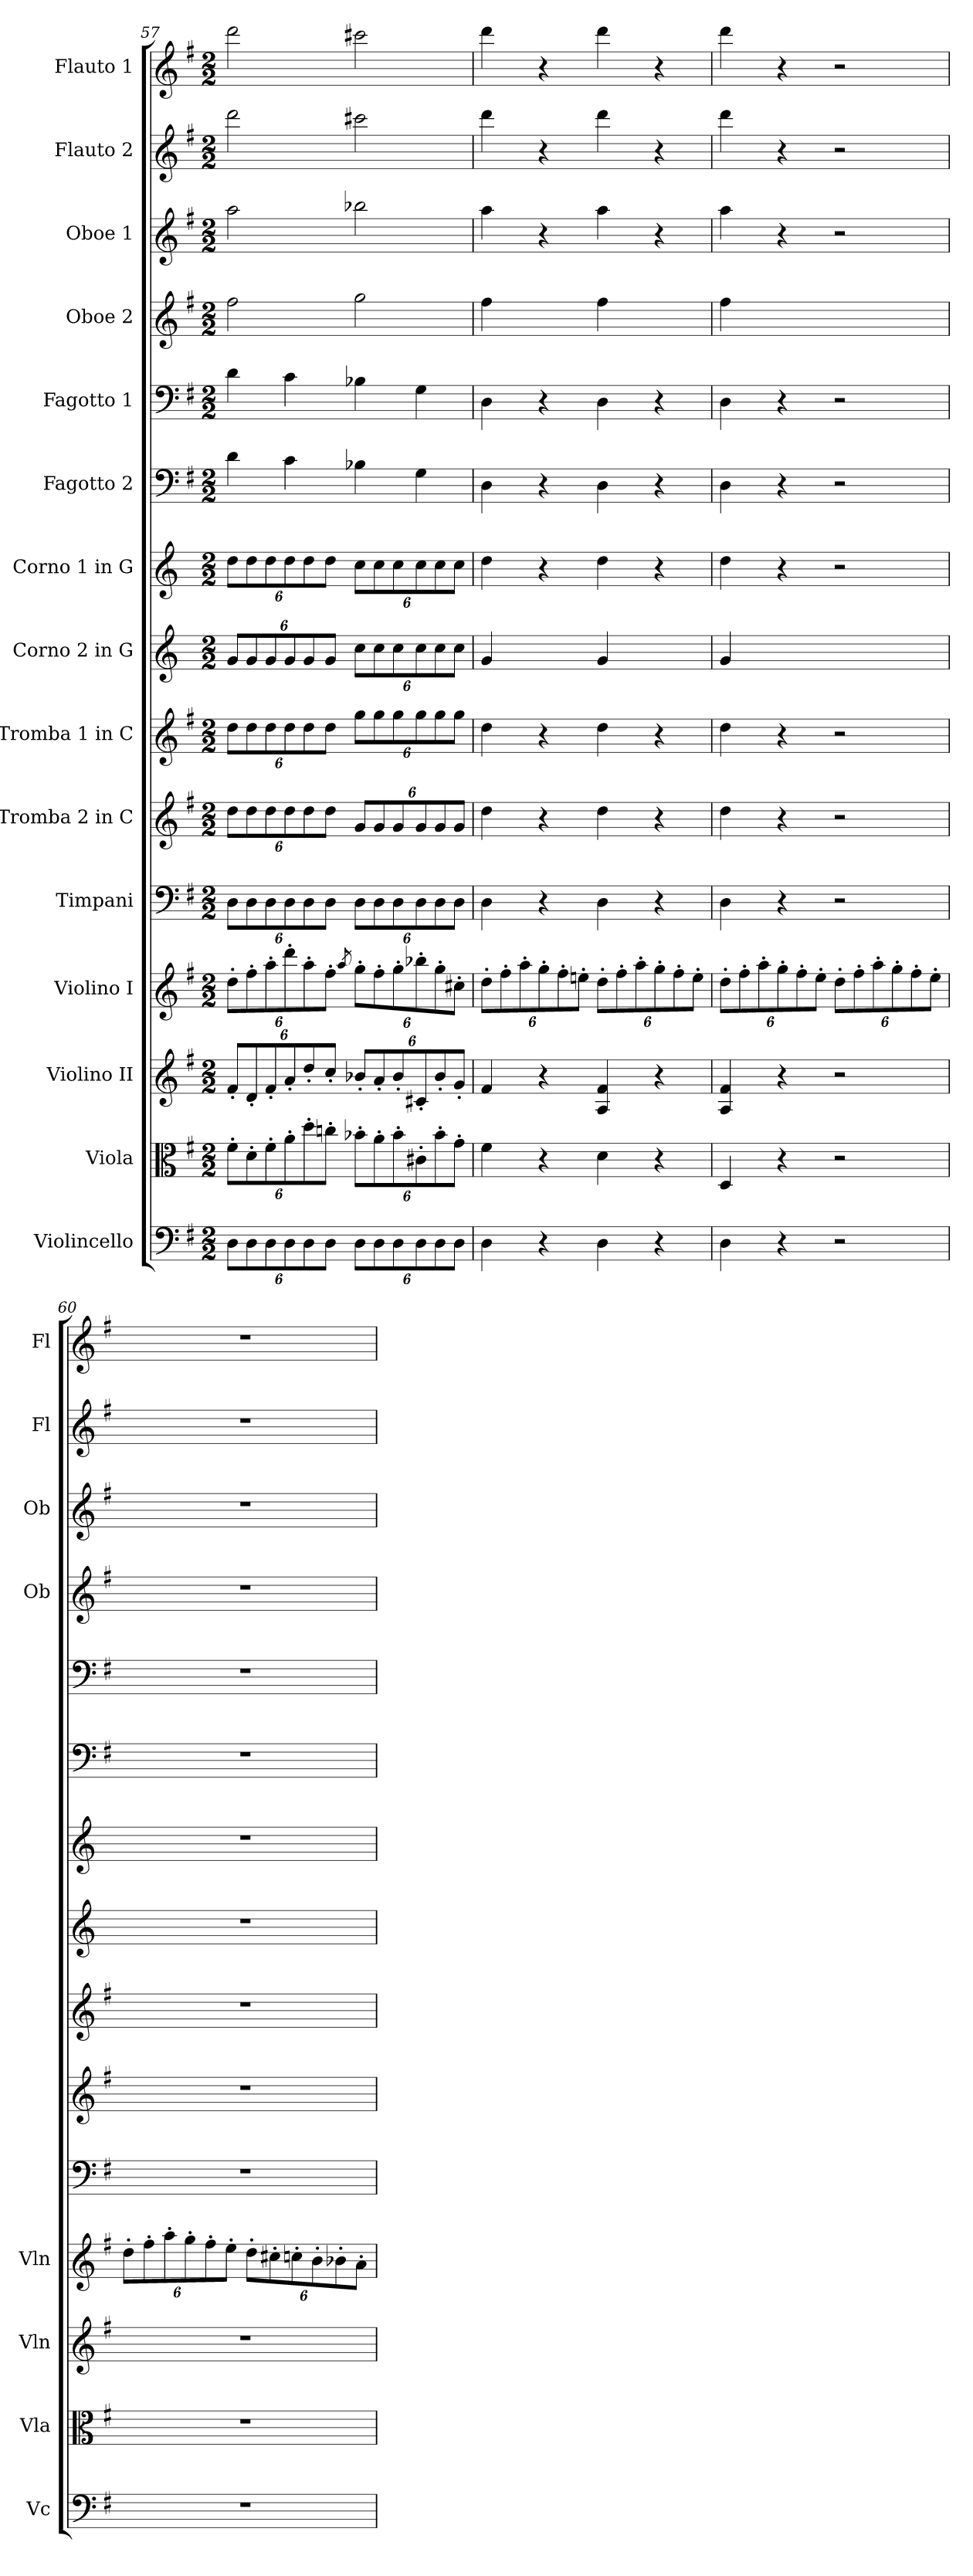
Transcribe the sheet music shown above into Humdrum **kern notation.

**kern	**kern	**kern	**kern	**kern	**kern	**kern	**kern	**kern	**kern	**kern	**kern	**kern	**kern	**kern
*part15	*part14	*part13	*part12	*part11	*part10	*part9	*part8	*part7	*part6	*part5	*part4	*part3	*part2	*part1
*staff15	*staff14	*staff13	*staff12	*staff11	*staff10	*staff9	*staff8	*staff7	*staff6	*staff5	*staff4	*staff3	*staff2	*staff1
*I"Violincello	*I"Viola	*I"Violino II	*I"Violino I	*I"Timpani	*I"Tromba 2 in C	*I"Tromba 1 in C	*I"Corno 2 in G	*I"Corno 1 in G	*I"Fagotto 2	*I"Fagotto 1	*I"Oboe 2	*I"Oboe 1	*I"Flauto 2	*I"Flauto 1
*I'Vc	*I'Vla	*I'Vln	*I'Vln	*	*	*	*	*	*	*	*I'Ob	*I'Ob	*I'Fl	*I'Fl
*clefF4	*clefC3	*clefG2	*clefG2	*clefF4	*clefG2	*clefG2	*clefG2	*clefG2	*clefF4	*clefF4	*clefG2	*clefG2	*clefG2	*clefG2
*	*	*	*	*	*ITrd1c2	*ITrd1c2	*ITrd-4c-7	*ITrd-4c-7	*	*	*	*	*	*
*k[f#]	*k[f#]	*k[f#]	*k[f#]	*k[f#]	*k[b-]	*k[b-]	*k[f#]	*k[f#]	*k[f#]	*k[f#]	*k[f#]	*k[f#]	*k[f#]	*k[f#]
*G:	*G:	*G:	*G:	*G:	*F:	*F:	*G:	*G:	*G:	*G:	*G:	*G:	*G:	*G:
*M2/2	*M2/2	*M2/2	*M2/2	*M2/2	*M2/2	*M2/2	*M2/2	*M2/2	*M2/2	*M2/2	*M2/2	*M2/2	*M2/2	*M2/2
=57	=57	=57	=57	=57	=57	=57	=57	=57	=57	=57	=57	=57	=57	=57
12D\L	12f#'\L	12f#'/L	12dd'\L	12D\L	12cc\L	12cc\L	12dd/L	12aa\L	4d	4d	2ff#	2aa	2ddd	2ddd
12D\	12d'\	12d'/	12ff#'\	12D\	12cc\	12cc\	12dd/	12aa\	.	.	.	.	.	.
12D\	12f#'\	12f#'/	12aa'\	12D\	12cc\	12cc\	12dd/	12aa\	.	.	.	.	.	.
12D\	12a'\	12a'/	12ddd'\	12D\	12cc\	12cc\	12dd/	12aa\	4c	4c	.	.	.	.
12D\	12dd'\	12dd'/	12aa'\	12D\	12cc\	12cc\	12dd/	12aa\	.	.	.	.	.	.
12D\J	12ccn'\J	12cc'/J	12ff#'\J	12D\J	12cc\J	12cc\J	12dd/J	12aa\J	.	.	.	.	.	.
.	.	.	8qaa	.	.	.	.	.	.	.	.	.	.	.
12D\L	12b-X'\L	12b-X'/L	12gg'\L	12D\L	12f/L	12ff\L	12gg\L	12gg\L	4B-X	4B-X	2gg	2bb-X	2ccc#X	2ccc#X
12D\	12a'\	12a'/	12ff#'\	12D\	12f/	12ff\	12gg\	12gg\	.	.	.	.	.	.
12D\	12b-'\	12b-'/	12gg'\	12D\	12f/	12ff\	12gg\	12gg\	.	.	.	.	.	.
12D\	12c#X'\	12c#X'/	12bb-X'\	12D\	12f/	12ff\	12gg\	12gg\	4G	4G	.	.	.	.
12D\	12b-'\	12b-'/	12gg'\	12D\	12f/	12ff\	12gg\	12gg\	.	.	.	.	.	.
12D\J	12g'\J	12g'/J	12cc#X'\J	12D\J	12f/J	12ff\J	12gg\J	12gg\J	.	.	.	.	.	.
=58	=58	=58	=58	=58	=58	=58	=58	=58	=58	=58	=58	=58	=58	=58
4D	4f#	4f#	12dd'\L	4D	4cc	4cc	4dd	4aa	4D	4D	4ff#	4aa	4ddd	4ddd
.	.	.	12ff#'\	.	.	.	.	.	.	.	.	.	.	.
.	.	.	12aa'\	.	.	.	.	.	.	.	.	.	.	.
4r	4r	4r	12gg'\	4r	4r	4r	4ryy	4r	4r	4r	4ryy	4r	4r	4r
.	.	.	12ff#'\	.	.	.	.	.	.	.	.	.	.	.
.	.	.	12een'\J	.	.	.	.	.	.	.	.	.	.	.
4D	4d	4A 4f#	12dd'\L	4D	4cc	4cc	4dd	4aa	4D	4D	4ff#	4aa	4ddd	4ddd
.	.	.	12ff#'\	.	.	.	.	.	.	.	.	.	.	.
.	.	.	12aa'\	.	.	.	.	.	.	.	.	.	.	.
4r	4r	4r	12gg'\	4r	4r	4r	4ryy	4r	4r	4r	4ryy	4r	4r	4r
.	.	.	12ff#'\	.	.	.	.	.	.	.	.	.	.	.
.	.	.	12ee'\J	.	.	.	.	.	.	.	.	.	.	.
=59	=59	=59	=59	=59	=59	=59	=59	=59	=59	=59	=59	=59	=59	=59
4D	4D	4A 4f#	12dd'\L	4D	4cc	4cc	4dd	4aa	4D	4D	4ff#	4aa	4ddd	4ddd
.	.	.	12ff#'\	.	.	.	.	.	.	.	.	.	.	.
.	.	.	12aa'\	.	.	.	.	.	.	.	.	.	.	.
4r	4r	4r	12gg'\	4r	4r	4r	4ryy	4r	4r	4r	4ryy	4r	4r	4r
.	.	.	12ff#'\	.	.	.	.	.	.	.	.	.	.	.
.	.	.	12ee'\J	.	.	.	.	.	.	.	.	.	.	.
2r	2r	2r	12dd'\L	2r	2r	2r	2ryy	2r	2r	2r	2ryy	2r	2r	2r
.	.	.	12ff#'\	.	.	.	.	.	.	.	.	.	.	.
.	.	.	12aa'\	.	.	.	.	.	.	.	.	.	.	.
.	.	.	12gg'\	.	.	.	.	.	.	.	.	.	.	.
.	.	.	12ff#'\	.	.	.	.	.	.	.	.	.	.	.
.	.	.	12ee'\J	.	.	.	.	.	.	.	.	.	.	.
=60	=60	=60	=60	=60	=60	=60	=60	=60	=60	=60	=60	=60	=60	=60
1r	1r	1r	12dd'\L	1r	1r	1r	1r	1r	1r	1r	1r	1r	1r	1r
.	.	.	12ff#'\	.	.	.	.	.	.	.	.	.	.	.
.	.	.	12aa'\	.	.	.	.	.	.	.	.	.	.	.
.	.	.	12gg'\	.	.	.	.	.	.	.	.	.	.	.
.	.	.	12ff#'\	.	.	.	.	.	.	.	.	.	.	.
.	.	.	12ee'\J	.	.	.	.	.	.	.	.	.	.	.
.	.	.	12dd'\L	.	.	.	.	.	.	.	.	.	.	.
.	.	.	12cc#X'\	.	.	.	.	.	.	.	.	.	.	.
.	.	.	12ccn'\	.	.	.	.	.	.	.	.	.	.	.
.	.	.	12b'\	.	.	.	.	.	.	.	.	.	.	.
.	.	.	12b-X'\	.	.	.	.	.	.	.	.	.	.	.
.	.	.	12a'\J	.	.	.	.	.	.	.	.	.	.	.
=	=	=	=	=	=	=	=	=	=	=	=	=	=	=
*-	*-	*-	*-	*-	*-	*-	*-	*-	*-	*-	*-	*-	*-	*-
